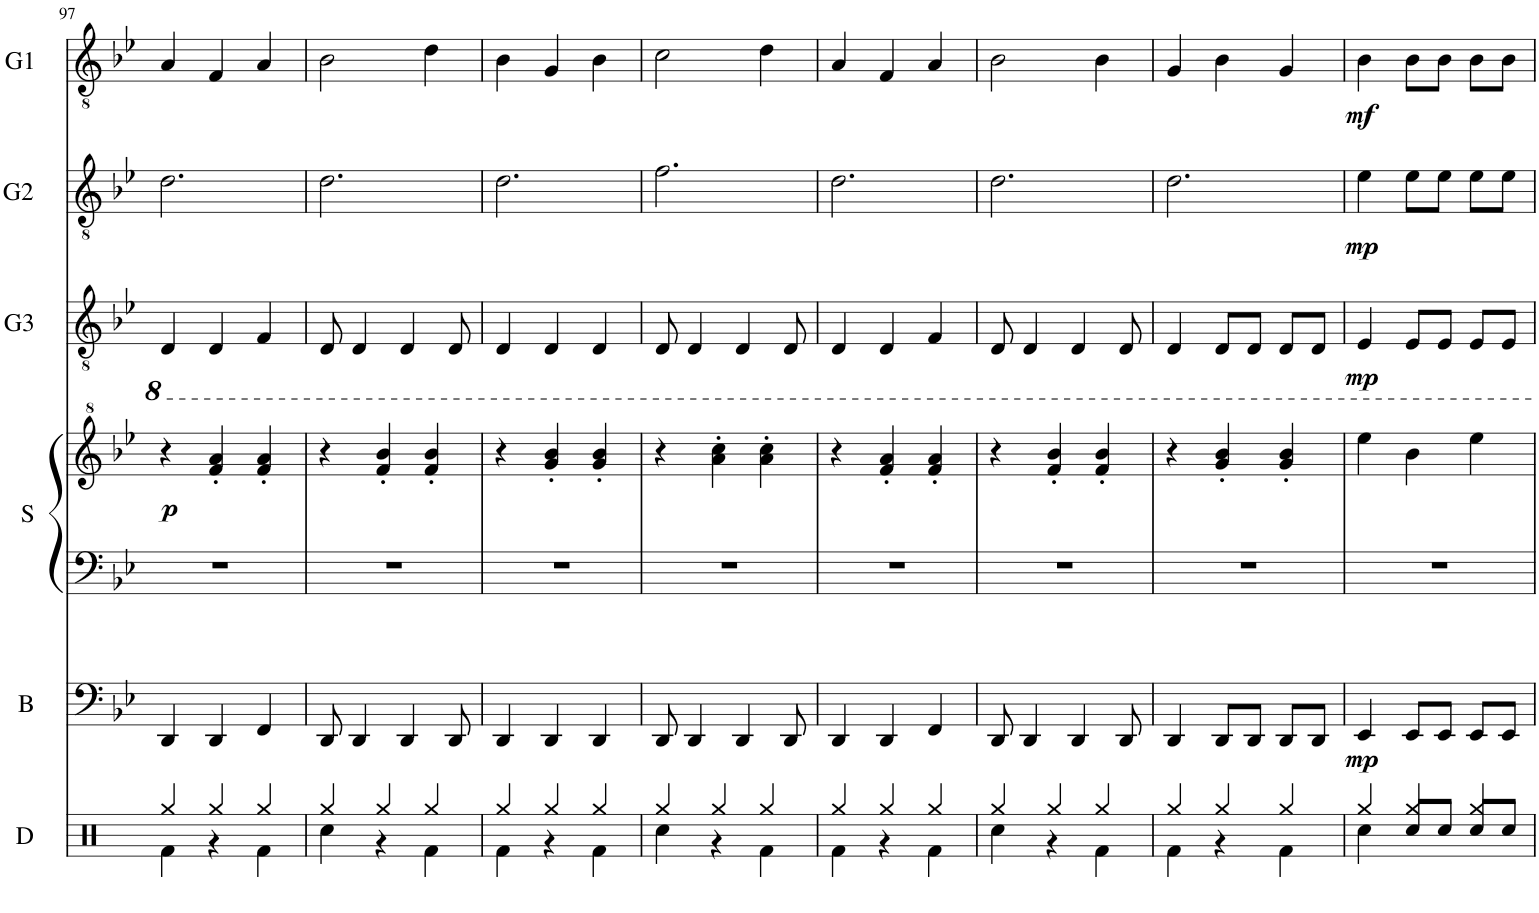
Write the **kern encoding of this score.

**kern	**kern	**dynam	**kern	**kern	**dynam	**kern	**dynam	**kern	**dynam	**kern	**dynam
*part6	*part5	*part5	*part4	*part4	*part4	*part3	*part3	*part2	*part2	*part1	*part1
*staff7	*staff6	*staff6	*staff5	*staff4	*staff4/5	*staff3	*staff3	*staff2	*staff2	*staff1	*staff1
*I"Drums	*I"Bass	*	*I"Synth	*	*	*I"Guitar 3	*	*I"Guitar 2	*	*I"Guitar 1	*
*I'D	*I'B	*	*I'S	*	*	*I'G3	*	*I'G2	*	*I'G1	*
!!LO:PB:g=z
*clefX	*clefF4	*	*clefF4	*clefG^2	*	*clefGv2	*	*clefGv2	*	*clefGv2	*
*	*Trd7c12	*	*	*	*	*	*	*	*	*	*
*k[b-e-]	*k[b-e-]	*	*k[b-e-]	*k[b-e-]	*	*k[b-e-]	*	*k[b-e-]	*	*k[b-e-]	*
*M3/4	*M3/4	*	*M3/4	*M3/4	*	*M3/4	*	*M3/4	*	*M3/4	*
=97	=97	=97	=97	=97	=97	=97	=97	=97	=97	=97	=97
*^	*	*	*	*	*	*	*	*	*	*	*
!	!	!	!	!	!	!LO:DY:b	!	!	!	!	!	!
4Rgg/	4Rf\	4DD/	.	2.r	4r	p	4DD/	.	2.d\	.	4A/	.
4Rgg/	4r	4DD/	.	.	4ff/' 4aa/'	.	4DD/	.	.	.	4F/	.
4Rgg/	4Rf\	4FF/	.	.	4ff/' 4aa/'	.	4FF/	.	.	.	4A/	.
=98	=98	=98	=98	=98	=98	=98	=98	=98	=98	=98	=98	=98
4Rgg/	4Rcc\	8DD/	.	2.r	4r	.	8DD/	.	2.d\	.	2B-\	.
.	.	4DD/	.	.	.	.	4DD/	.	.	.	.	.
4Rgg/	4r	.	.	.	4ff/' 4bb-/'	.	.	.	.	.	.	.
.	.	4DD/	.	.	.	.	4DD/	.	.	.	.	.
4Rgg/	4Rf\	.	.	.	4ff/' 4bb-/'	.	.	.	.	.	4d\	.
.	.	8DD/	.	.	.	.	8DD/	.	.	.	.	.
=99	=99	=99	=99	=99	=99	=99	=99	=99	=99	=99	=99	=99
4Rgg/	4Rf\	4DD/	.	2.r	4r	.	4DD/	.	2.d\	.	4B-\	.
4Rgg/	4r	4DD/	.	.	4gg/' 4bb-/'	.	4DD/	.	.	.	4G/	.
4Rgg/	4Rf\	4DD/	.	.	4gg/' 4bb-/'	.	4DD/	.	.	.	4B-\	.
=100	=100	=100	=100	=100	=100	=100	=100	=100	=100	=100	=100	=100
4Rgg/	4Rcc\	8DD/	.	2.r	4r	.	8DD/	.	2.f\	.	2c\	.
.	.	4DD/	.	.	.	.	4DD/	.	.	.	.	.
4Rgg/	4r	.	.	.	4aa\' 4ccc\'	.	.	.	.	.	.	.
.	.	4DD/	.	.	.	.	4DD/	.	.	.	.	.
4Rgg/	4Rf\	.	.	.	4aa\' 4ccc\'	.	.	.	.	.	4d\	.
.	.	8DD/	.	.	.	.	8DD/	.	.	.	.	.
=101	=101	=101	=101	=101	=101	=101	=101	=101	=101	=101	=101	=101
4Rgg/	4Rf\	4DD/	.	2.r	4r	.	4DD/	.	2.d\	.	4A/	.
4Rgg/	4r	4DD/	.	.	4ff/' 4aa/'	.	4DD/	.	.	.	4F/	.
4Rgg/	4Rf\	4FF/	.	.	4ff/' 4aa/'	.	4FF/	.	.	.	4A/	.
=102	=102	=102	=102	=102	=102	=102	=102	=102	=102	=102	=102	=102
4Rgg/	4Rcc\	8DD/	.	2.r	4r	.	8DD/	.	2.d\	.	2B-\	.
.	.	4DD/	.	.	.	.	4DD/	.	.	.	.	.
4Rgg/	4r	.	.	.	4ff/' 4bb-/'	.	.	.	.	.	.	.
.	.	4DD/	.	.	.	.	4DD/	.	.	.	.	.
4Rgg/	4Rf\	.	.	.	4ff/' 4bb-/'	.	.	.	.	.	4B-\	.
.	.	8DD/	.	.	.	.	8DD/	.	.	.	.	.
=103	=103	=103	=103	=103	=103	=103	=103	=103	=103	=103	=103	=103
4Rgg/	4Rf\	4DD/	.	2.r	4r	.	4DD/	.	2.d\	.	4G/	.
4Rgg/	4r	8DD/L	.	.	4gg/' 4bb-/'	.	8DD/L	.	.	.	4B-\	.
.	.	8DD/J	.	.	.	.	8DD/J	.	.	.	.	.
4Rgg/	4Rf\	8DD/L	.	.	4gg/' 4bb-/'	.	8DD/L	.	.	.	4G/	.
.	.	8DD/J	.	.	.	.	8DD/J	.	.	.	.	.
=104	=104	=104	=104	=104	=104	=104	=104	=104	=104	=104	=104	=104
!	!	!	!LO:DY:b	!	!	!	!	!LO:DY:b	!	!LO:DY:b	!	!LO:DY:b
4Rgg/	4Rcc\	4EE-/	mp	2.r	4eee-\	.	4EE-/	mp	4e-\	mp	4B-\	mf
4Rgg/	8Rcc/L	8EE-/L	.	.	4bb-\	.	8EE-/L	.	8e-\L	.	8B-\L	.
.	8Rcc/J	8EE-/J	.	.	.	.	8EE-/J	.	8e-\J	.	8B-\J	.
4Rgg/	8Rcc/L	8EE-/L	.	.	4eee-\	.	8EE-/L	.	8e-\L	.	8B-\L	.
.	8Rcc/J	8EE-/J	.	.	.	.	8EE-/J	.	8e-\J	.	8B-\J	.
*v	*v	*	*	*	*	*	*	*	*	*	*	*
=	=	=	=	=	=	=	=	=	=	=	=
*-	*-	*-	*-	*-	*-	*-	*-	*-	*-	*-	*-
